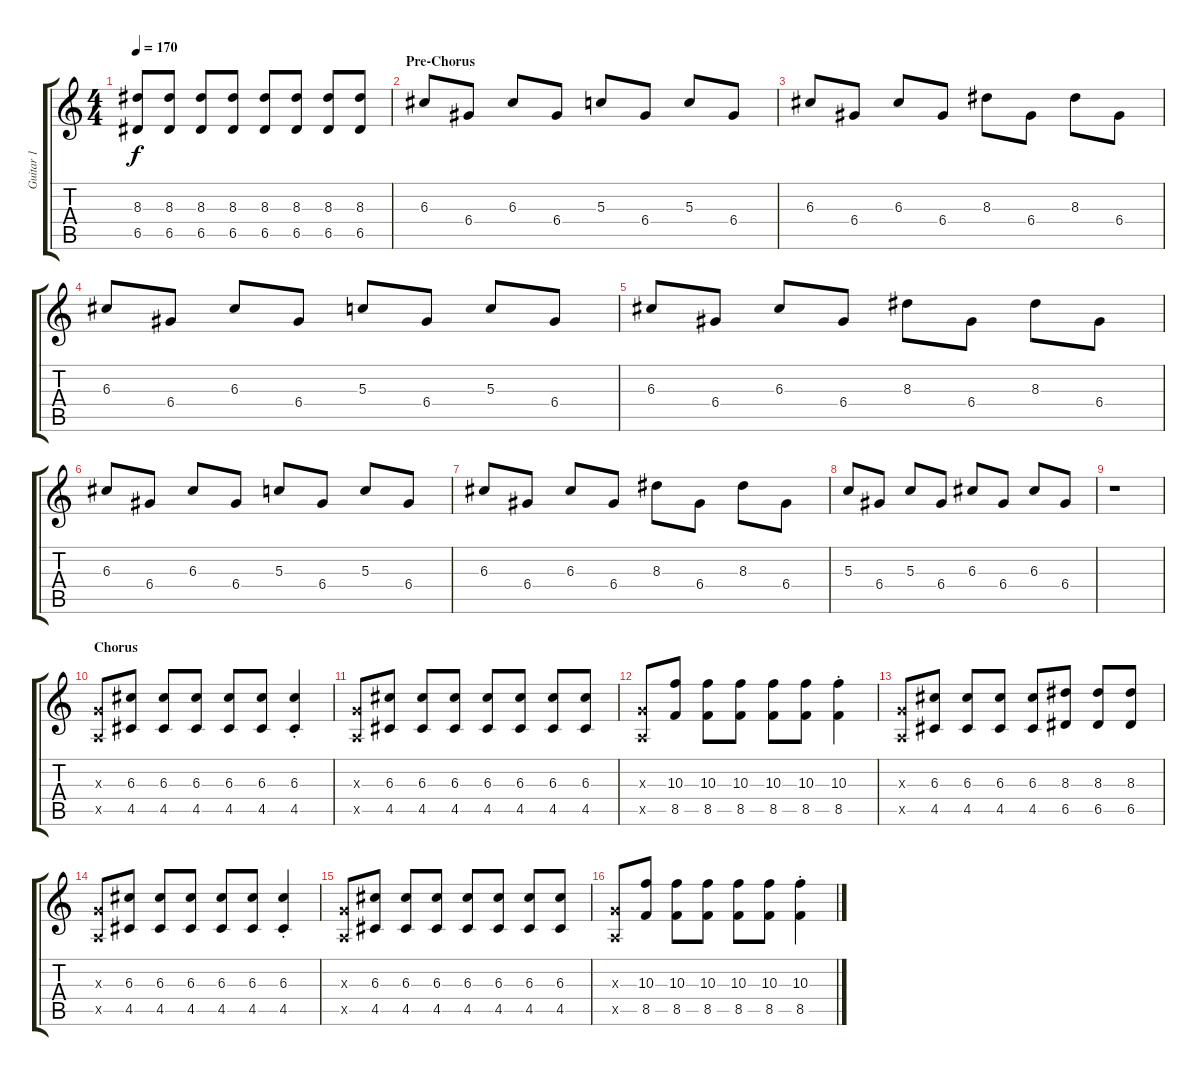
\track ("Guitar 1" "Guitar 1") {instrument distortionguitar}
\staff {score tabs}
\tuning (E4 B3 G3 D3 A2 E2) {hide}
\ts (4 4)
\tempo 170
\clef g2
\ks c
(8.3 6.5).8{dy f} (8.3 6.5).8 (8.3 6.5).8 (8.3 6.5).8 (8.3 6.5).8 (8.3 6.5).8 (8.3 6.5).8 (8.3 6.5).8 |
\section ("" "Pre-Chorus")
6.3.8 6.4.8 6.3.8 6.4.8 5.3.8 6.4.8 5.3.8 6.4.8 |
6.3.8 6.4.8 6.3.8 6.4.8 8.3.8 6.4.8 8.3.8 6.4.8 |
6.3.8 6.4.8 6.3.8 6.4.8 5.3.8 6.4.8 5.3.8 6.4.8 |
6.3.8 6.4.8 6.3.8 6.4.8 8.3.8 6.4.8 8.3.8 6.4.8 |
6.3.8 6.4.8 6.3.8 6.4.8 5.3.8 6.4.8 5.3.8 6.4.8 |
6.3.8 6.4.8 6.3.8 6.4.8 8.3.8 6.4.8 8.3.8 6.4.8 |
5.3.8 6.4.8 5.3.8 6.4.8 6.3.8 6.4.8 6.3.8 6.4.8 |
r.1 |
\section ("" "Chorus")
(0.3{x} 0.5{x}).8 (6.3 4.5).8 (6.3 4.5).8 (6.3 4.5).8 (6.3 4.5).8 (6.3 4.5).8 (6.3{st} 4.5{st}).4 |
(0.3{x} 0.5{x}).8 (6.3 4.5).8 (6.3 4.5).8 (6.3 4.5).8 (6.3 4.5).8 (6.3 4.5).8 (6.3 4.5).8 (6.3 4.5).8 |
(0.3{x} 0.5{x}).8 (10.3 8.5).8 (10.3 8.5).8 (10.3 8.5).8 (10.3 8.5).8 (10.3 8.5).8 (10.3{st} 8.5{st}).4 |
(0.3{x} 0.5{x}).8 (6.3 4.5).8 (6.3 4.5).8 (6.3 4.5).8 (6.3 4.5).8 (8.3 6.5).8 (8.3 6.5).8 (8.3 6.5).8 |
(0.3{x} 0.5{x}).8 (6.3 4.5).8 (6.3 4.5).8 (6.3 4.5).8 (6.3 4.5).8 (6.3 4.5).8 (6.3{st} 4.5{st}).4 |
(0.3{x} 0.5{x}).8 (6.3 4.5).8 (6.3 4.5).8 (6.3 4.5).8 (6.3 4.5).8 (6.3 4.5).8 (6.3 4.5).8 (6.3 4.5).8 |
(0.3{x} 0.5{x}).8 (10.3 8.5).8 (10.3 8.5).8 (10.3 8.5).8 (10.3 8.5).8 (10.3 8.5).8 (10.3{st} 8.5{st}).4
